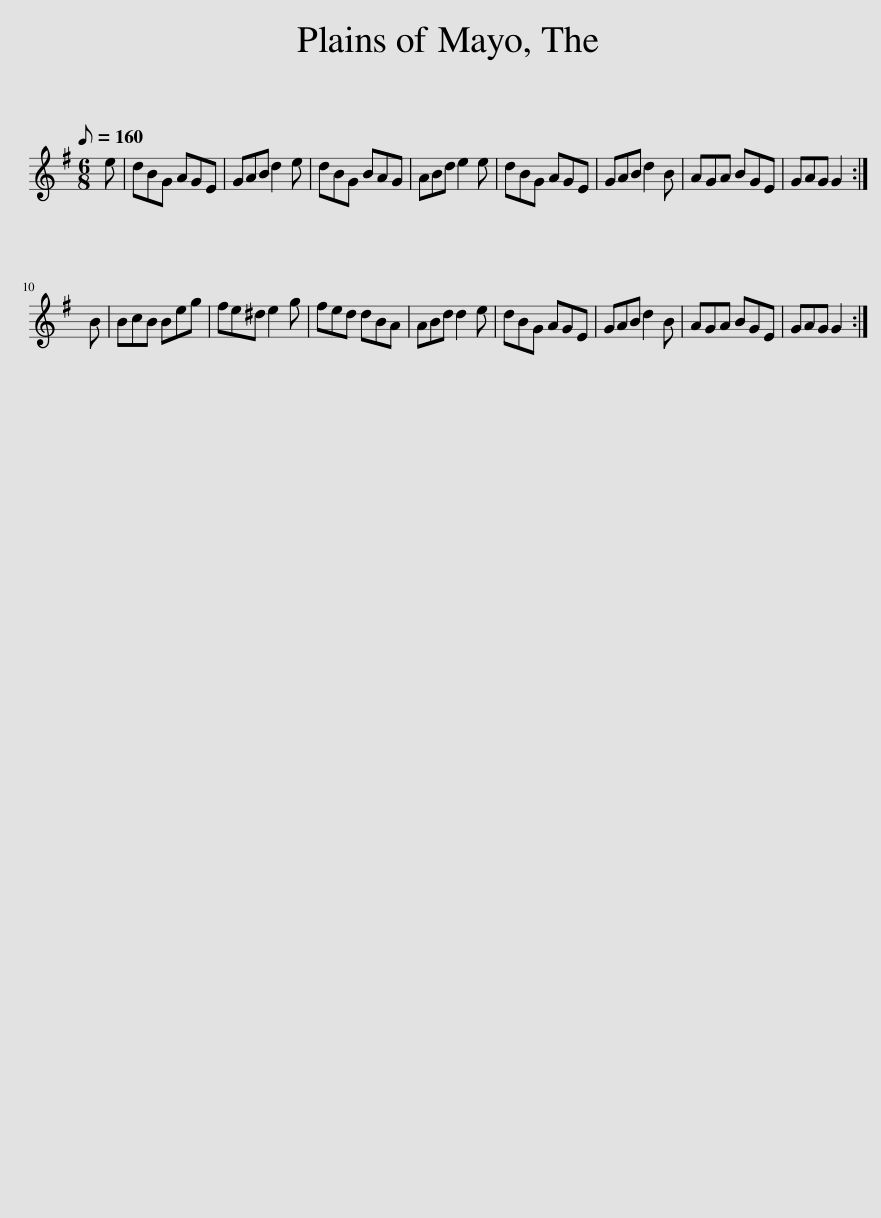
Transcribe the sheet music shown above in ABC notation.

X:1
L:1/8
Q:1/8=160
M:6/8
I:linebreak $
K:G
V:1 treble
V:1
 e | dBG AGE | GAB d2 e | dBG BAG | ABd e2 e | %5
 dBG AGE | GAB d2 B | AGA BGE | GAG G2 :|$ B | %10
 BcB Beg | fe^d e2 g | fed dBA | ABd d2 e | dBG AGE | %15
 GAB d2 B | AGA BGE | GAG G2 :| %18
